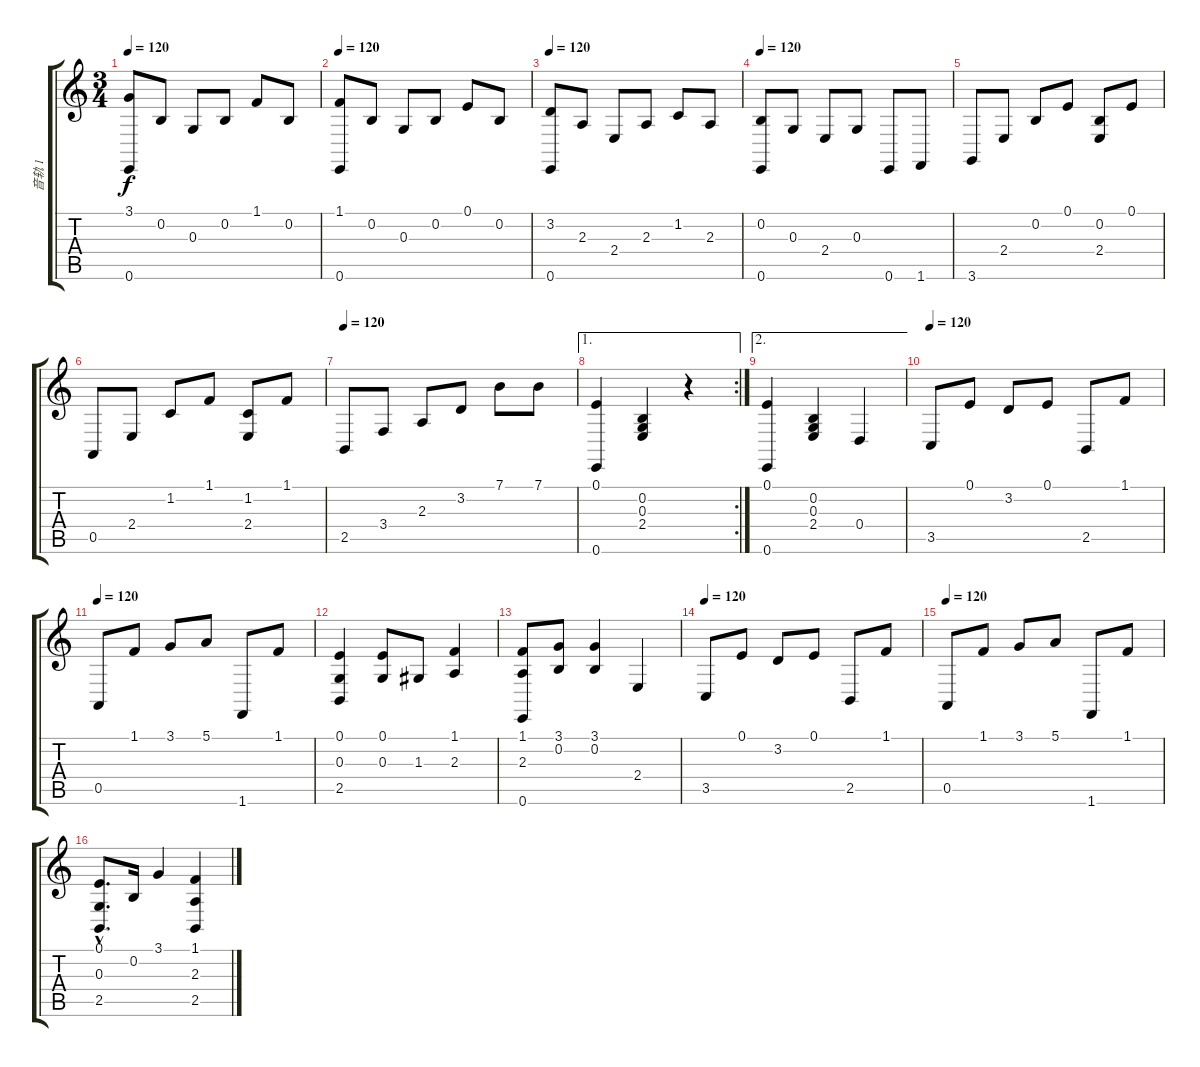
\track ("音轨 1" "音轨 1") {instrument acousticgrandpiano}
\staff {score tabs}
\tuning (E4 B3 G3 D3 A2 E2) {hide}
\ts (3 4)
\tempo 120
\clef g2
\ks c
(3.1 0.6).8{dy f} 0.2.8 0.3.8 0.2.8 1.1.8 0.2.8 |
\tempo 120
(1.1 0.6).8 0.2.8 0.3.8 0.2.8 0.1.8 0.2.8 |
\tempo 120
(3.2 0.6).8 2.3.8 2.4.8 2.3.8 1.2.8 2.3.8 |
\tempo 120
(0.2 0.6).8 0.3.8 2.4.8 0.3.8 0.6.8 1.6.8 |
3.6.8 2.4.8 0.2.8 0.1.8 (0.2 2.4).8 0.1.8 |
0.5.8 2.4.8 1.2.8 1.1.8 (1.2 2.4).8 1.1.8 |
\tempo 120
2.5.8 3.4.8 2.3.8 3.2.8 7.1.8 7.1.8 |
\ae 1
\rc 2
(0.1 0.6).4 (0.2 0.3 2.4).4 r.4 |
\ae 2
(0.1 0.6).4 (0.2 0.3 2.4).4 0.4.4 |
\tempo 120
3.5.8 0.1.8 3.2.8 0.1.8 2.5.8 1.1.8 |
\tempo 120
0.5.8 1.1.8 3.1.8 5.1.8 1.6.8 1.1.8 |
(0.1 0.3 2.5).4 (0.1 0.3).8 1.3.8 (1.1 2.3).4 |
(1.1 2.3 0.6).8 (3.1 0.2).8 (3.1 0.2).4 2.4.4 |
\tempo 120
3.5.8 0.1.8 3.2.8 0.1.8 2.5.8 1.1.8 |
\tempo 120
0.5.8 1.1.8 3.1.8 5.1.8 1.6.8 1.1.8 |
(0.1{hac} 0.3{hac} 2.5{hac}).8{d} 0.2.16 3.1.4 (1.1 2.3 2.5).4
